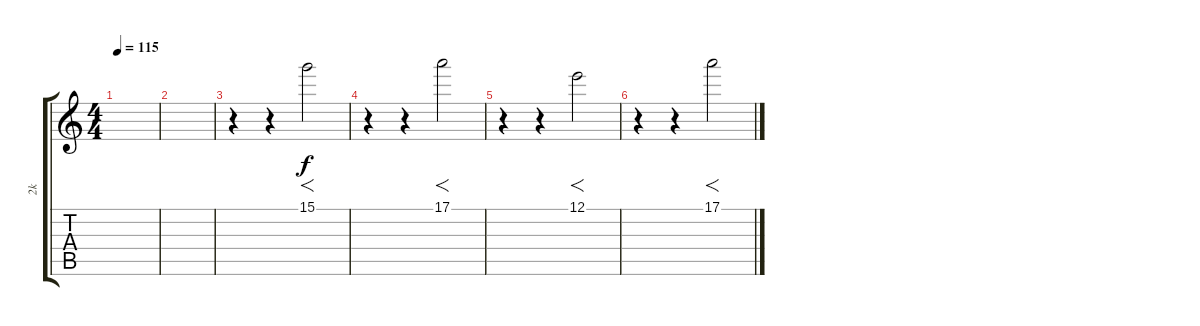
\track ("2k" "2k") {instrument distortionguitar}
\staff {score tabs}
\tuning (E4 B3 G3 D3 A2 E2) {hide}
\ts (4 4)
\tempo 115
\clef g2
\ks c
|
|
r.4 r.4 15.1.2{f} |
r.4 r.4 17.1.2{f} |
r.4 r.4 12.1.2{f} |
r.4 r.4 17.1.2{f}
